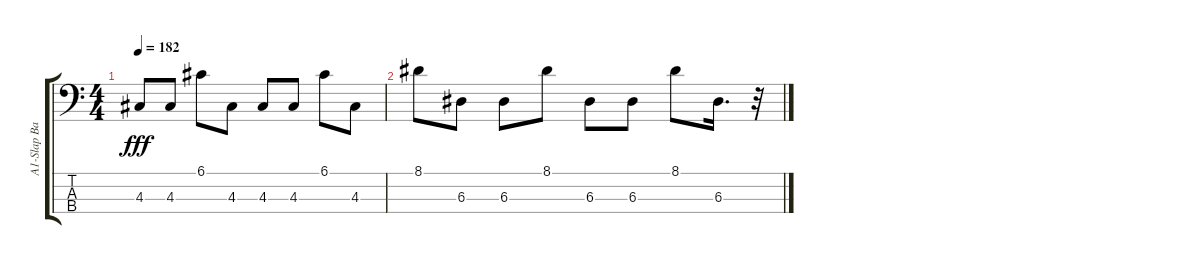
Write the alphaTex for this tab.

\track ("A1-Slap Bass 1 " "A1-Slap Ba") {instrument slapbass1}
\staff {score tabs}
\tuning (G2 D2 A1 E1) {hide}
\ts (4 4)
\tempo 182
\clef f4
\ks c
4.3.8{dy fff} 4.3.8 6.1.8 4.3.8 4.3.8 4.3.8 6.1.8 4.3.8 |
8.1.8 6.3.8 6.3.8 8.1.8 6.3.8 6.3.8 8.1.8 6.3.16{d} r.32
